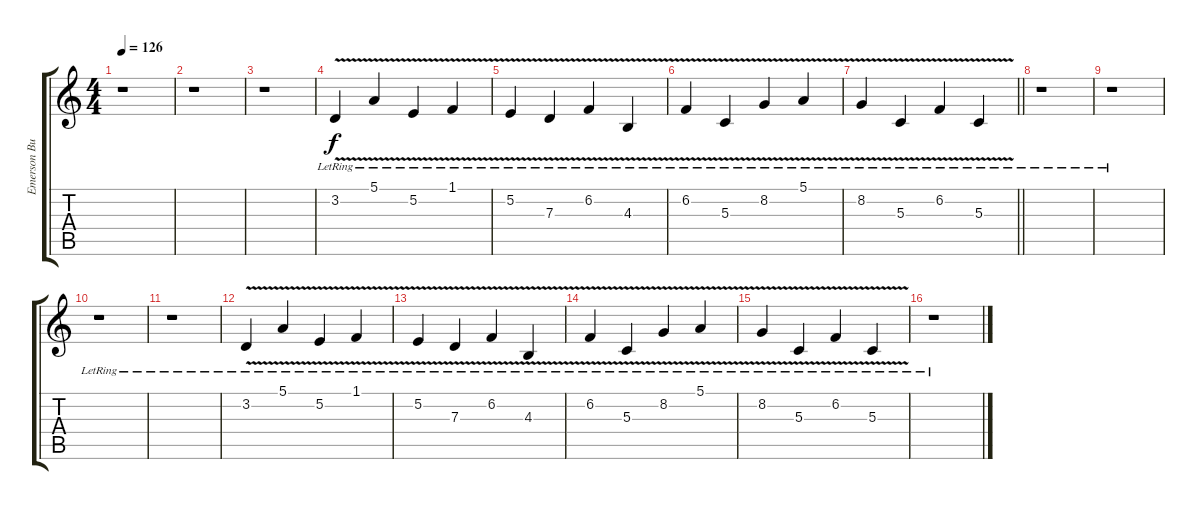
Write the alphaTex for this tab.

\track ("Emerson Burton (Keyboard)" "Emerson Bu") {instrument vibraphone}
\staff {score tabs}
\tuning (E4 B3 G3 D3 A2 E2) {hide}
\ts (4 4)
\tempo 126
\clef g2
\ks c
r.1{dy f} |
r.1 |
r.1 |
3.2{v lr}.4 5.1{v lr}.4 5.2{v lr}.4 1.1{v lr}.4 |
5.2{v lr}.4 7.3{v lr}.4 6.2{v lr}.4 4.3{v lr}.4 |
6.2{v lr}.4 5.3{v lr}.4 8.2{v lr}.4 5.1{v lr}.4 |
\barLineRight lightlight
8.2{v lr}.4 5.3{v lr}.4 6.2{v lr}.4 5.3{v lr}.4 |
r.1 |
r.1 |
r.1 |
r.1 |
3.2{v lr}.4 5.1{v lr}.4 5.2{v lr}.4 1.1{v lr}.4 |
5.2{v lr}.4 7.3{v lr}.4 6.2{v lr}.4 4.3{v lr}.4 |
6.2{v lr}.4 5.3{v lr}.4 8.2{v lr}.4 5.1{v lr}.4 |
8.2{v lr}.4 5.3{v lr}.4 6.2{v lr}.4 5.3{v lr}.4 |
r.1
